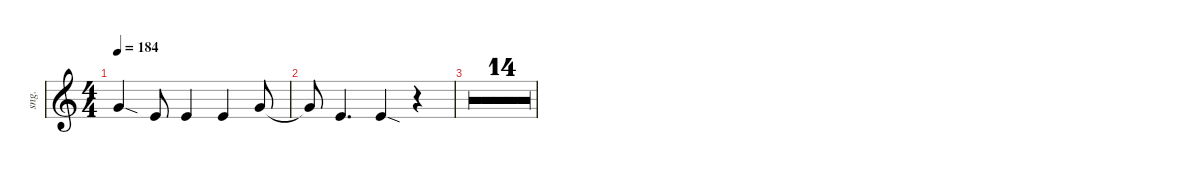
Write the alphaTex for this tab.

\defaultSystemsLayout 4
\hideDynamics
\bracketExtendMode nobrackets
\otherSystemsTrackNameOrientation horizontal
\track ("Vocals" "sng.") {defaultSystemsLayout 4 multiBarRest instrument voiceoohs}
\staff {score}
\tuning (E4 B3 G3 D3 A2 E2)
\ts (4 4)
\tempo 184
\clef g2
\ks c
8.2{sod}.4{dy mf beam Up} 5.2.8{beam Up} 5.2.4{beam Up} 5.2.4{beam Up} 8.2.8{beam Up} |
8.2{t}.8{beam Up} 5.2.4{d beam Up} 5.2{sod}.4{beam Up} r.4{beam Up} |
r.1{beam Down} |
r.1{beam Down} |
r.1{beam Down} |
r.1{beam Down} |
r.1{beam Down} |
r.1{beam Down} |
r.1{beam Down} |
r.1{beam Down} |
r.1{beam Down} |
r.1{beam Down} |
r.1{beam Down} |
r.1{beam Down} |
r.1{beam Down} |
r.1{beam Down}
